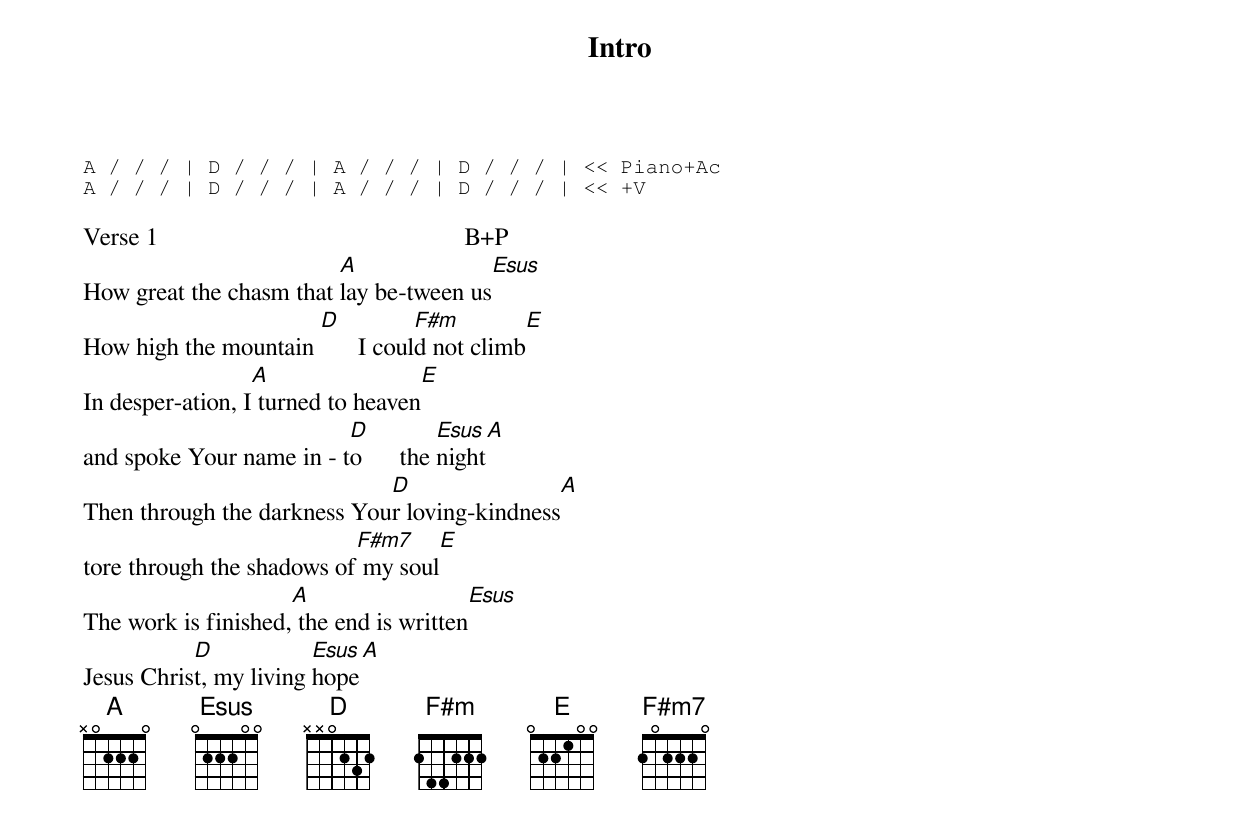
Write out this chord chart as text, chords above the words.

Intro
A / / / | D / / / | A / / / | D / / / | << Piano+Ac
A / / / | D / / / | A / / / | D / / / | << +V

Verse 1                                            	B+P
                         A                     Esus
How great the chasm that lay be-tween us
                      D           F#m                     E
How high the mountain       I could not climb
                  A                      E
In desper-ation, I turned to heaven
                          D          Esus        A
and spoke Your name in - to      the night
                             D                               A
Then through the darkness Your loving-kindness
                           F#m7                E
tore through the shadows of my soul
                     A                          Esus
The work is finished, the end is written
           D            Esus    A
Jesus Christ, my living hope
